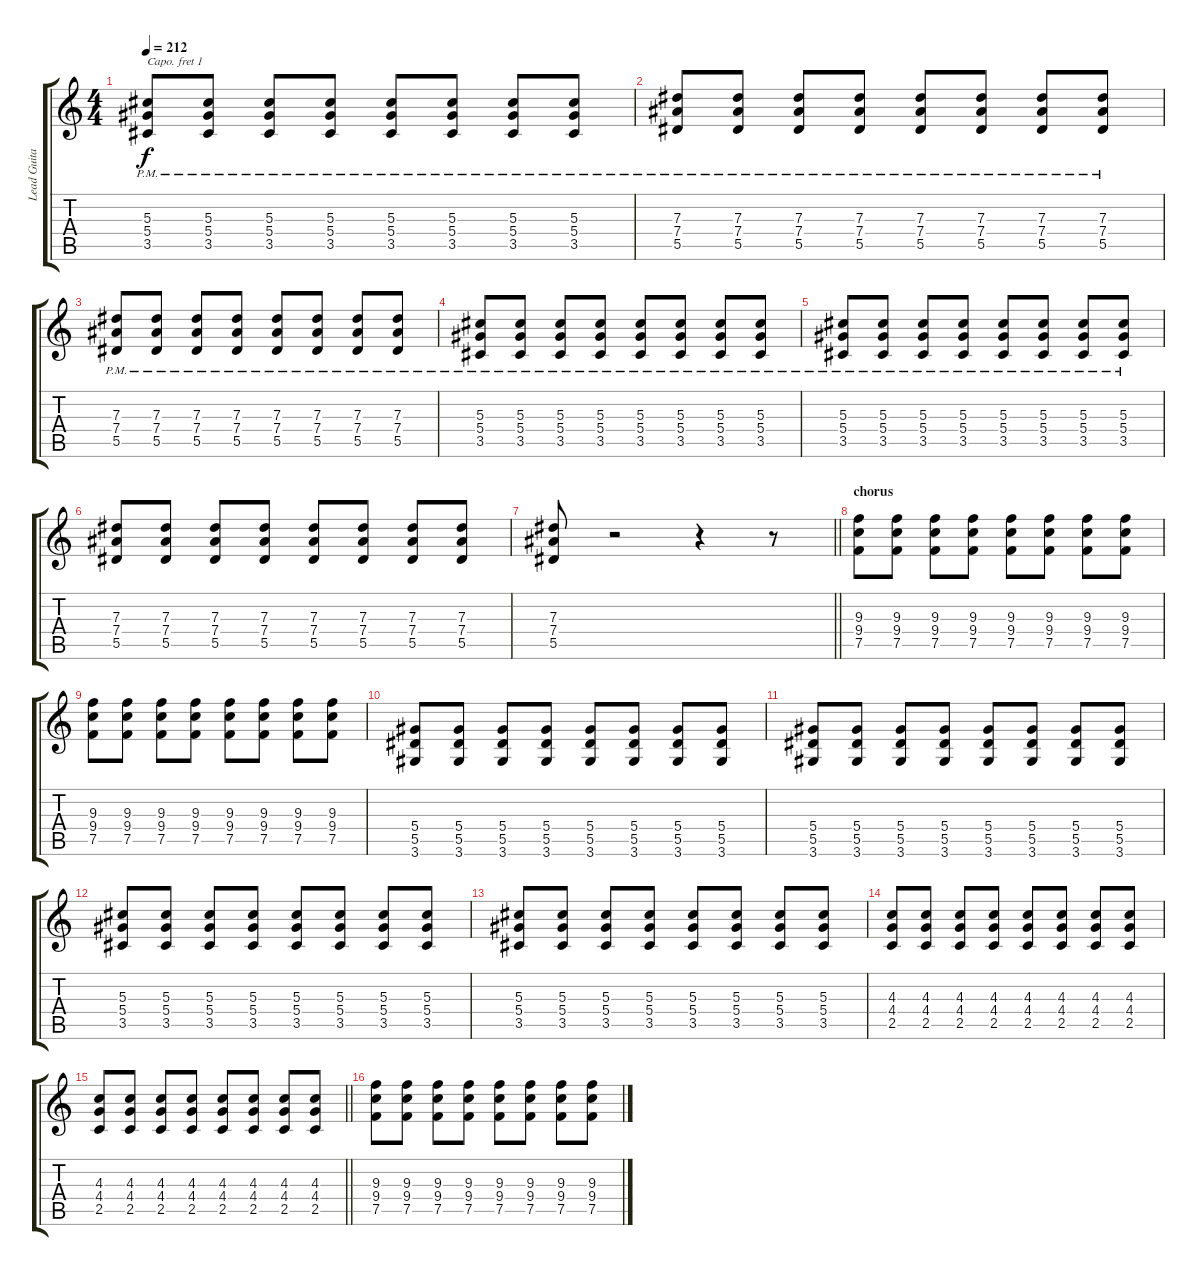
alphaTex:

\track ("Lead Guitar (Capo 1st Fret!!!)" "Lead Guita") {instrument overdrivenguitar}
\staff {score tabs}
\capo 1
\tuning (E4 B3 G3 D3 A2 E2) {hide}
\ts (4 4)
\tempo 212
\clef g2
\ks c
(5.3{pm} 5.4{pm} 3.5{pm}).8{dy f} (5.3{pm} 5.4{pm} 3.5{pm}).8 (5.3{pm} 5.4{pm} 3.5{pm}).8 (5.3{pm} 5.4{pm} 3.5{pm}).8 (5.3{pm} 5.4{pm} 3.5{pm}).8 (5.3{pm} 5.4{pm} 3.5{pm}).8 (5.3{pm} 5.4{pm} 3.5{pm}).8 (5.3{pm} 5.4{pm} 3.5{pm}).8 |
(7.3{pm} 7.4{pm} 5.5{pm}).8 (7.3{pm} 7.4{pm} 5.5{pm}).8 (7.3{pm} 7.4{pm} 5.5{pm}).8 (7.3{pm} 7.4{pm} 5.5{pm}).8 (7.3{pm} 7.4{pm} 5.5{pm}).8 (7.3{pm} 7.4{pm} 5.5{pm}).8 (7.3{pm} 7.4{pm} 5.5{pm}).8 (7.3{pm} 7.4{pm} 5.5{pm}).8 |
(7.3{pm} 7.4{pm} 5.5{pm}).8 (7.3{pm} 7.4{pm} 5.5{pm}).8 (7.3{pm} 7.4{pm} 5.5{pm}).8 (7.3{pm} 7.4{pm} 5.5{pm}).8 (7.3{pm} 7.4{pm} 5.5{pm}).8 (7.3{pm} 7.4{pm} 5.5{pm}).8 (7.3{pm} 7.4{pm} 5.5{pm}).8 (7.3{pm} 7.4{pm} 5.5{pm}).8 |
(5.3{pm} 5.4{pm} 3.5{pm}).8 (5.3{pm} 5.4{pm} 3.5{pm}).8 (5.3{pm} 5.4{pm} 3.5{pm}).8 (5.3{pm} 5.4{pm} 3.5{pm}).8 (5.3{pm} 5.4{pm} 3.5{pm}).8 (5.3{pm} 5.4{pm} 3.5{pm}).8 (5.3{pm} 5.4{pm} 3.5{pm}).8 (5.3{pm} 5.4{pm} 3.5{pm}).8 |
(5.3{pm} 5.4{pm} 3.5{pm}).8 (5.3{pm} 5.4{pm} 3.5{pm}).8 (5.3{pm} 5.4{pm} 3.5{pm}).8 (5.3{pm} 5.4{pm} 3.5{pm}).8 (5.3{pm} 5.4{pm} 3.5{pm}).8 (5.3{pm} 5.4{pm} 3.5{pm}).8 (5.3{pm} 5.4{pm} 3.5{pm}).8 (5.3{pm} 5.4{pm} 3.5{pm}).8 |
(7.3 7.4 5.5).8 (7.3 7.4 5.5).8 (7.3 7.4 5.5).8 (7.3 7.4 5.5).8 (7.3 7.4 5.5).8 (7.3 7.4 5.5).8 (7.3 7.4 5.5).8 (7.3 7.4 5.5).8 |
\barLineRight lightlight
(7.3 7.4 5.5).8 r.2 r.4 r.8 |
\section ("" "chorus")
(9.3 9.4 7.5).8 (9.3 9.4 7.5).8 (9.3 9.4 7.5).8 (9.3 9.4 7.5).8 (9.3 9.4 7.5).8 (9.3 9.4 7.5).8 (9.3 9.4 7.5).8 (9.3 9.4 7.5).8 |
(9.3 9.4 7.5).8 (9.3 9.4 7.5).8 (9.3 9.4 7.5).8 (9.3 9.4 7.5).8 (9.3 9.4 7.5).8 (9.3 9.4 7.5).8 (9.3 9.4 7.5).8 (9.3 9.4 7.5).8 |
(5.4 5.5 3.6).8 (5.4 5.5 3.6).8 (5.4 5.5 3.6).8 (5.4 5.5 3.6).8 (5.4 5.5 3.6).8 (5.4 5.5 3.6).8 (5.4 5.5 3.6).8 (5.4 5.5 3.6).8 |
(5.4 5.5 3.6).8 (5.4 5.5 3.6).8 (5.4 5.5 3.6).8 (5.4 5.5 3.6).8 (5.4 5.5 3.6).8 (5.4 5.5 3.6).8 (5.4 5.5 3.6).8 (5.4 5.5 3.6).8 |
(5.3 5.4 3.5).8 (5.3 5.4 3.5).8 (5.3 5.4 3.5).8 (5.3 5.4 3.5).8 (5.3 5.4 3.5).8 (5.3 5.4 3.5).8 (5.3 5.4 3.5).8 (5.3 5.4 3.5).8 |
(5.3 5.4 3.5).8 (5.3 5.4 3.5).8 (5.3 5.4 3.5).8 (5.3 5.4 3.5).8 (5.3 5.4 3.5).8 (5.3 5.4 3.5).8 (5.3 5.4 3.5).8 (5.3 5.4 3.5).8 |
(4.3 4.4 2.5).8 (4.3 4.4 2.5).8 (4.3 4.4 2.5).8 (4.3 4.4 2.5).8 (4.3 4.4 2.5).8 (4.3 4.4 2.5).8 (4.3 4.4 2.5).8 (4.3 4.4 2.5).8 |
\barLineRight lightlight
(4.3 4.4 2.5).8 (4.3 4.4 2.5).8 (4.3 4.4 2.5).8 (4.3 4.4 2.5).8 (4.3 4.4 2.5).8 (4.3 4.4 2.5).8 (4.3 4.4 2.5).8 (4.3 4.4 2.5).8 |
(9.3 9.4 7.5).8 (9.3 9.4 7.5).8 (9.3 9.4 7.5).8 (9.3 9.4 7.5).8 (9.3 9.4 7.5).8 (9.3 9.4 7.5).8 (9.3 9.4 7.5).8 (9.3 9.4 7.5).8
